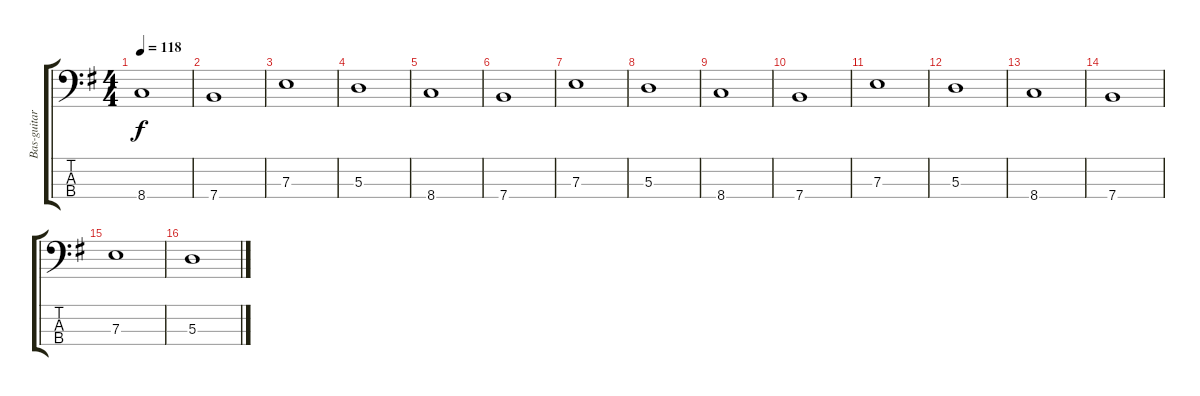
\track ("Bas-guitar" "Bas-guitar") {instrument electricbassfinger}
\staff {score tabs}
\tuning (G2 D2 A1 E1) {hide}
\ts (4 4)
\tempo 118
\clef f4
\ks eminor
8.4.1{dy f} |
7.4.1 |
7.3.1 |
5.3.1 |
8.4.1 |
7.4.1 |
7.3.1 |
5.3.1 |
8.4.1 |
7.4.1 |
7.3.1 |
5.3.1 |
8.4.1 |
7.4.1 |
7.3.1 |
5.3.1
